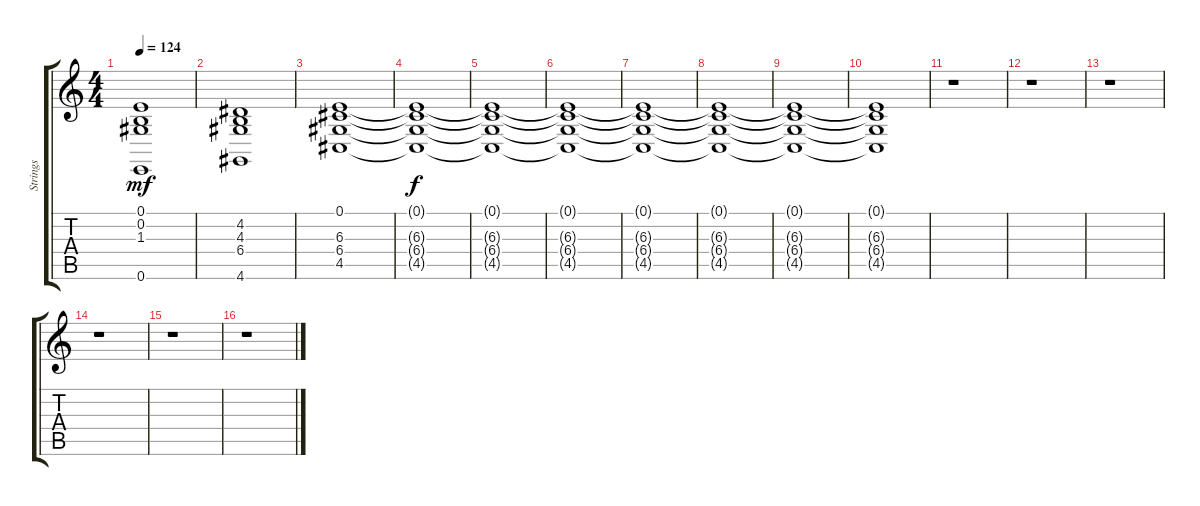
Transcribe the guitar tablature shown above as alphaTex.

\track ("Strings" "Strings") {instrument synthstrings1}
\staff {score tabs}
\tuning (E4 B3 G3 D3 A2 E2) {hide}
\ts (4 4)
\tempo 124
\clef g2
\ks c
(0.1 0.2 1.3 0.6).1{dy mf} |
(4.2 4.3 6.4 4.6).1 |
(0.1 6.3 6.4 4.5).1 |
(0.1{t} 6.3{t} 6.4{t} 4.5{t}).1{dy f} |
(0.1{t} 6.3{t} 6.4{t} 4.5{t}).1 |
(0.1{t} 6.3{t} 6.4{t} 4.5{t}).1 |
(0.1{t} 6.3{t} 6.4{t} 4.5{t}).1 |
(0.1{t} 6.3{t} 6.4{t} 4.5{t}).1 |
(0.1{t} 6.3{t} 6.4{t} 4.5{t}).1 |
(0.1{t} 6.3{t} 6.4{t} 4.5{t}).1 |
r.1 |
r.1 |
r.1 |
r.1 |
r.1 |
r.1
